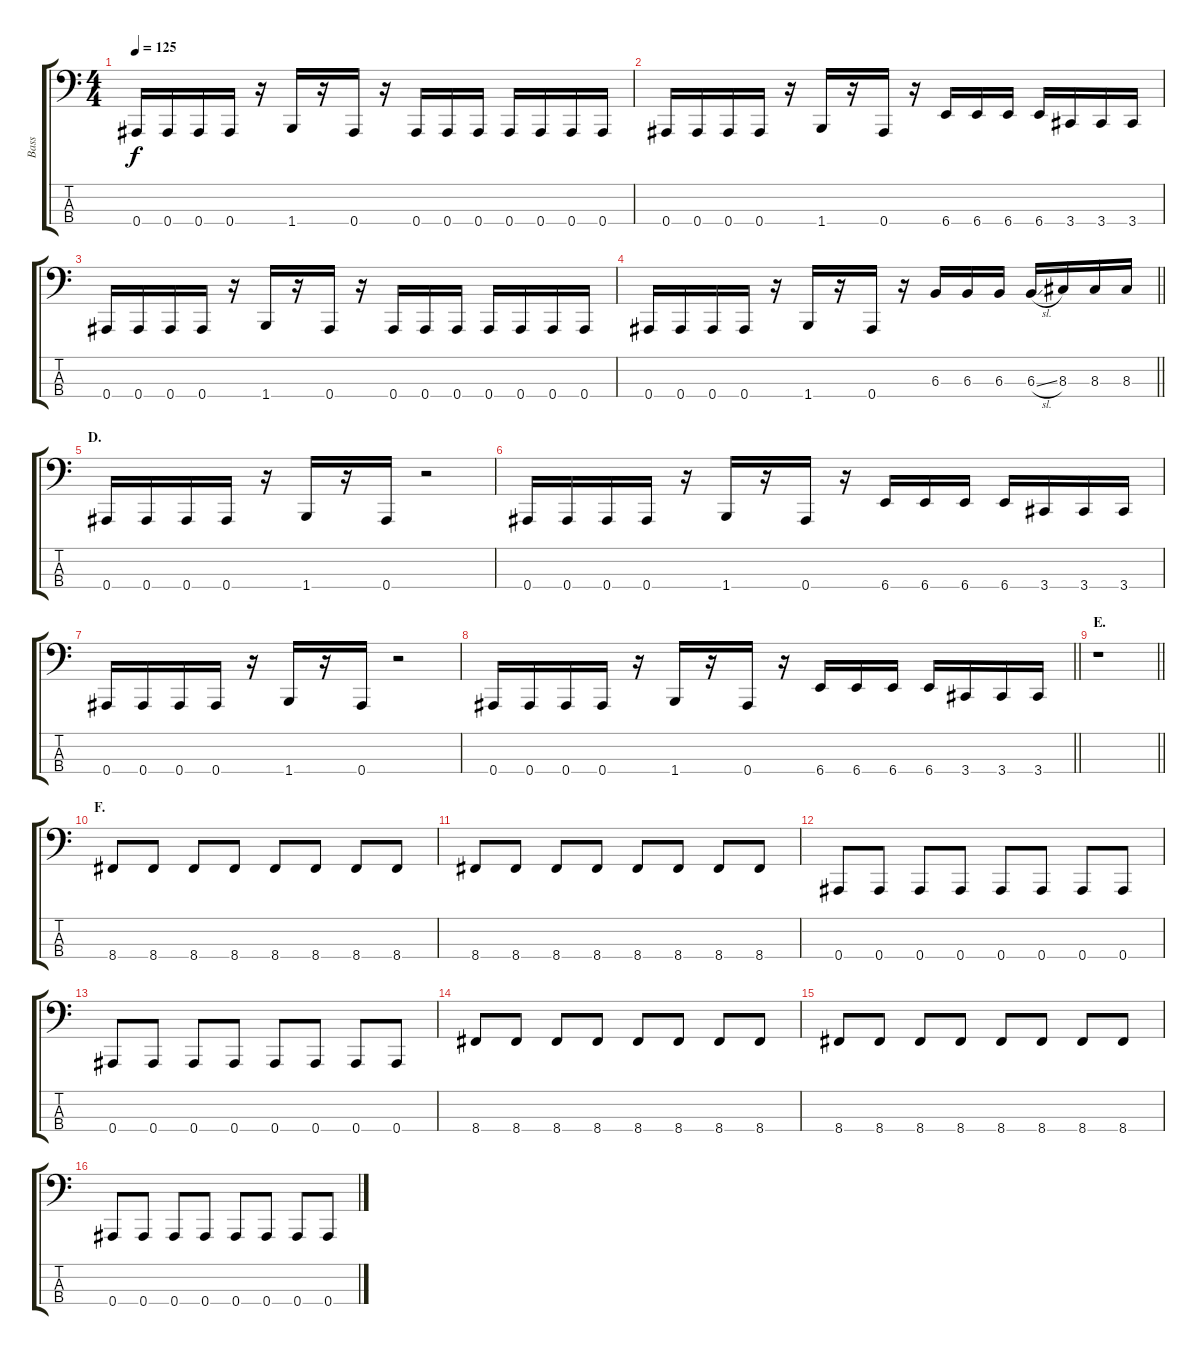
\track ("Bass" "Bass") {instrument electricbasspick}
\staff {score tabs}
\tuning (Eb2 Bb1 F1 Bb0) {hide}
\ts (4 4)
\tempo 125
\clef f4
\ks c
0.4.16{dy f} 0.4.16 0.4.16 0.4.16 r.16 1.4.16 r.16 0.4.16 r.16 0.4.16 0.4.16 0.4.16 0.4.16 0.4.16 0.4.16 0.4.16 |
0.4.16 0.4.16 0.4.16 0.4.16 r.16 1.4.16 r.16 0.4.16 r.16 6.4.16 6.4.16 6.4.16 6.4.16 3.4.16 3.4.16 3.4.16 |
0.4.16 0.4.16 0.4.16 0.4.16 r.16 1.4.16 r.16 0.4.16 r.16 0.4.16 0.4.16 0.4.16 0.4.16 0.4.16 0.4.16 0.4.16 |
\barLineRight lightlight
0.4.16 0.4.16 0.4.16 0.4.16 r.16 1.4.16 r.16 0.4.16 r.16 6.3.16 6.3.16 6.3.16 6.3{sl}.16 8.3.16 8.3.16 8.3.16 |
\section ("" "D.")
0.4.16 0.4.16 0.4.16 0.4.16 r.16 1.4.16 r.16 0.4.16 r.2 |
0.4.16 0.4.16 0.4.16 0.4.16 r.16 1.4.16 r.16 0.4.16 r.16 6.4.16 6.4.16 6.4.16 6.4.16 3.4.16 3.4.16 3.4.16 |
0.4.16 0.4.16 0.4.16 0.4.16 r.16 1.4.16 r.16 0.4.16 r.2 |
\barLineRight lightlight
0.4.16 0.4.16 0.4.16 0.4.16 r.16 1.4.16 r.16 0.4.16 r.16 6.4.16 6.4.16 6.4.16 6.4.16 3.4.16 3.4.16 3.4.16 |
\section ("" "E.")
\barLineRight lightlight
r.1 |
\section ("" "F.")
8.4.8 8.4.8 8.4.8 8.4.8 8.4.8 8.4.8 8.4.8 8.4.8 |
8.4.8 8.4.8 8.4.8 8.4.8 8.4.8 8.4.8 8.4.8 8.4.8 |
0.4.8 0.4.8 0.4.8 0.4.8 0.4.8 0.4.8 0.4.8 0.4.8 |
0.4.8 0.4.8 0.4.8 0.4.8 0.4.8 0.4.8 0.4.8 0.4.8 |
8.4.8 8.4.8 8.4.8 8.4.8 8.4.8 8.4.8 8.4.8 8.4.8 |
8.4.8 8.4.8 8.4.8 8.4.8 8.4.8 8.4.8 8.4.8 8.4.8 |
0.4.8 0.4.8 0.4.8 0.4.8 0.4.8 0.4.8 0.4.8 0.4.8
